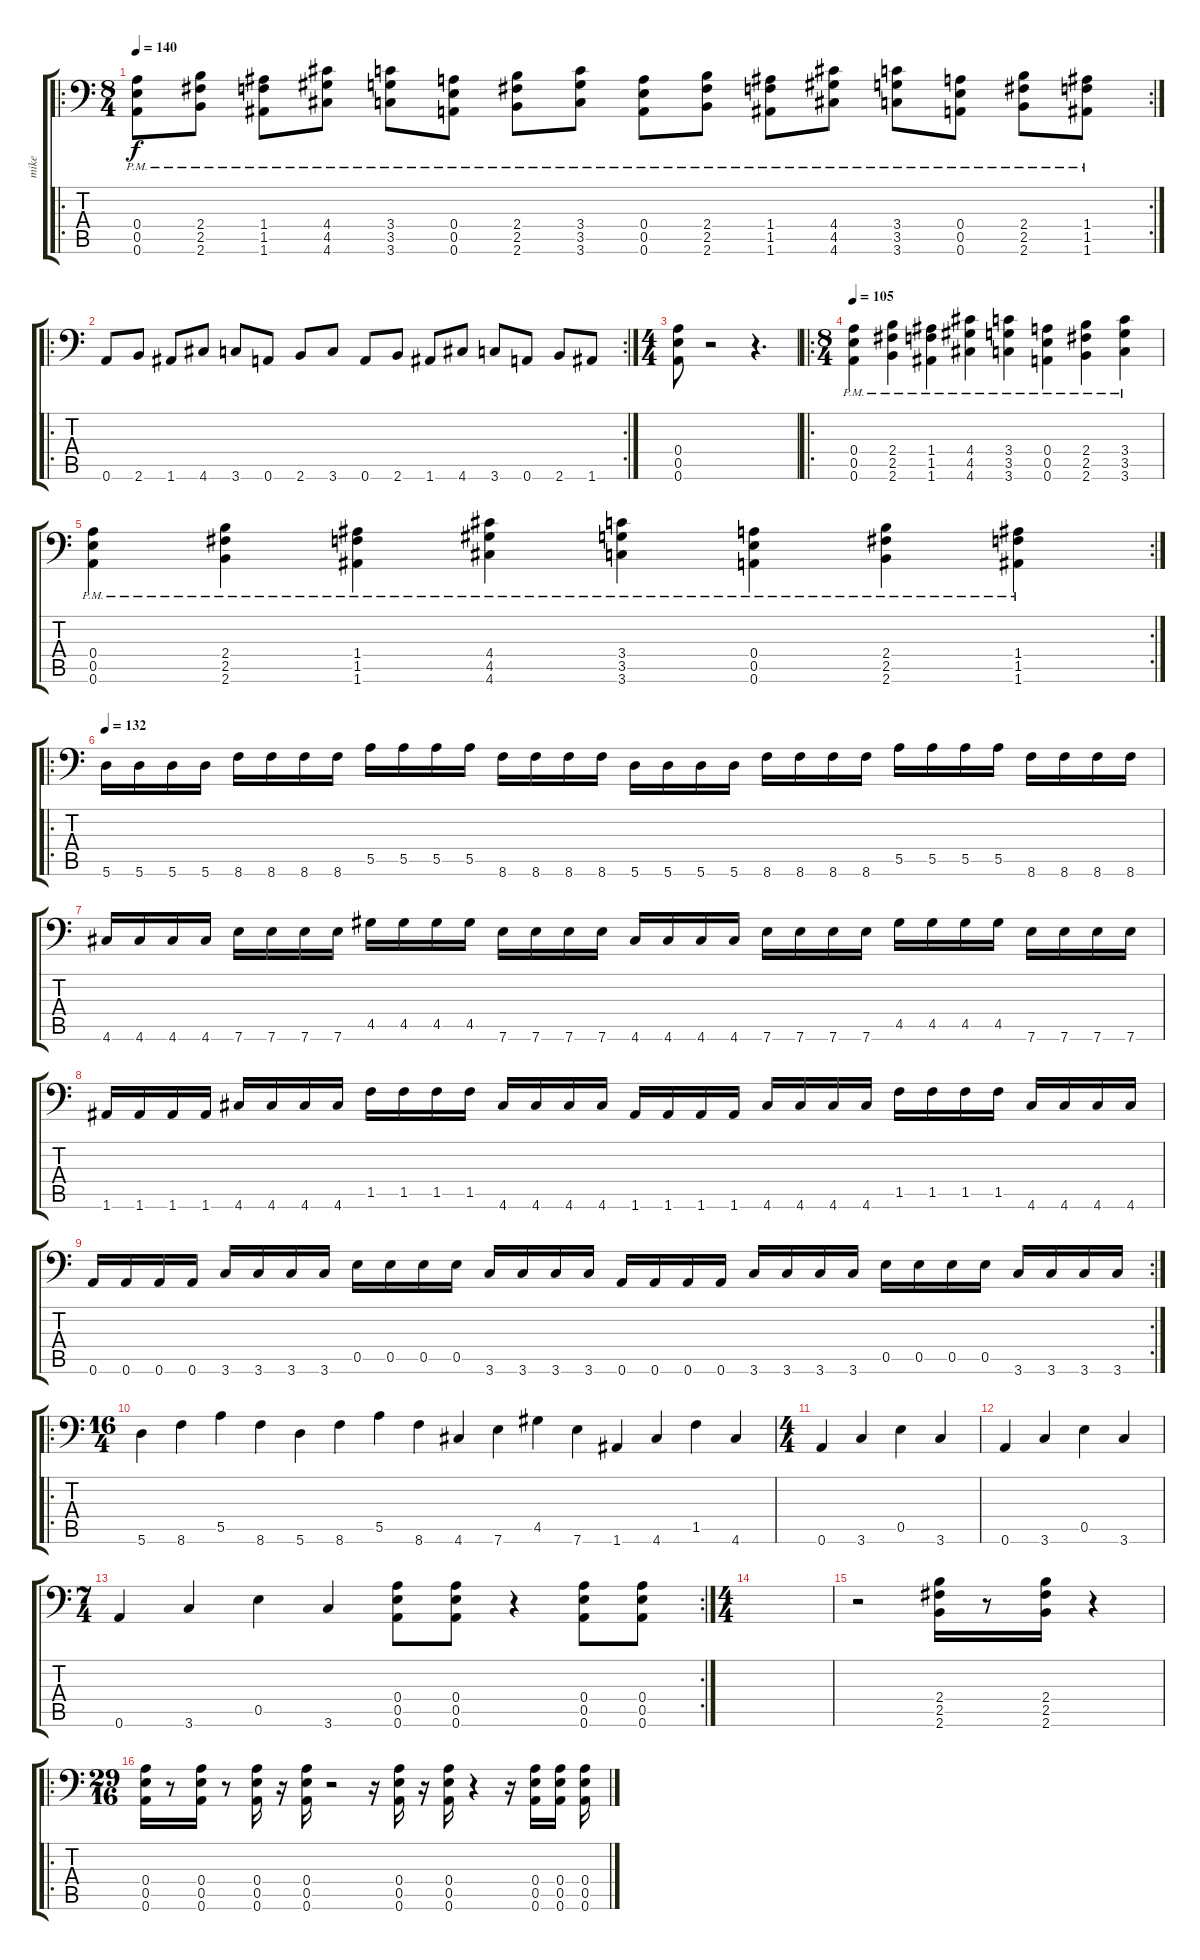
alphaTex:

\track ("mike" "mike") {instrument distortionguitar}
\staff {score tabs}
\tuning (B3 Gb3 D3 A2 E2 A1) {hide}
\ro
\rc 2
\ts (8 4)
\tempo 140
\clef f4
\ks c
(0.4{pm} 0.5{pm} 0.6{pm}).8{dy f instrument distortionguitar} (2.4{pm} 2.5{pm} 2.6{pm}).8 (1.4{pm} 1.5{pm} 1.6{pm}).8 (4.4{pm} 4.5{pm} 4.6{pm}).8 (3.4{pm} 3.5{pm} 3.6{pm}).8 (0.4{pm} 0.5{pm} 0.6{pm}).8 (2.4{pm} 2.5{pm} 2.6{pm}).8 (3.4{pm} 3.5{pm} 3.6{pm}).8 (0.4{pm} 0.5{pm} 0.6{pm}).8 (2.4{pm} 2.5{pm} 2.6{pm}).8 (1.4{pm} 1.5{pm} 1.6{pm}).8 (4.4{pm} 4.5{pm} 4.6{pm}).8 (3.4{pm} 3.5{pm} 3.6{pm}).8 (0.4{pm} 0.5{pm} 0.6{pm}).8 (2.4{pm} 2.5{pm} 2.6{pm}).8 (1.4{pm} 1.5{pm} 1.6{pm}).8 |
\ro
\rc 2
0.6.8 2.6.8 1.6.8 4.6.8 3.6.8 0.6.8 2.6.8 3.6.8 0.6.8 2.6.8 1.6.8 4.6.8 3.6.8 0.6.8 2.6.8 1.6.8 |
\ts (4 4)
(0.4 0.5 0.6).8 r.2 r.4{d} |
\ro
\ts (8 4)
\tempo 105
(0.4{pm} 0.5{pm} 0.6{pm}).4 (2.4{pm} 2.5{pm} 2.6{pm}).4 (1.4{pm} 1.5{pm} 1.6{pm}).4 (4.4{pm} 4.5{pm} 4.6{pm}).4 (3.4{pm} 3.5{pm} 3.6{pm}).4 (0.4{pm} 0.5{pm} 0.6{pm}).4 (2.4{pm} 2.5{pm} 2.6{pm}).4 (3.4{pm} 3.5{pm} 3.6{pm}).4 |
\rc 2
(0.4{pm} 0.5{pm} 0.6{pm}).4 (2.4{pm} 2.5{pm} 2.6{pm}).4 (1.4{pm} 1.5{pm} 1.6{pm}).4 (4.4{pm} 4.5{pm} 4.6{pm}).4 (3.4{pm} 3.5{pm} 3.6{pm}).4 (0.4{pm} 0.5{pm} 0.6{pm}).4 (2.4{pm} 2.5{pm} 2.6{pm}).4 (1.4{pm} 1.5{pm} 1.6{pm}).4 |
\ro
\tempo 132
5.6.16 5.6.16 5.6.16 5.6.16 8.6.16 8.6.16 8.6.16 8.6.16 5.5.16 5.5.16 5.5.16 5.5.16 8.6.16 8.6.16 8.6.16 8.6.16 5.6.16 5.6.16 5.6.16 5.6.16 8.6.16 8.6.16 8.6.16 8.6.16 5.5.16 5.5.16 5.5.16 5.5.16 8.6.16 8.6.16 8.6.16 8.6.16 |
4.6.16 4.6.16 4.6.16 4.6.16 7.6.16 7.6.16 7.6.16 7.6.16 4.5.16 4.5.16 4.5.16 4.5.16 7.6.16 7.6.16 7.6.16 7.6.16 4.6.16 4.6.16 4.6.16 4.6.16 7.6.16 7.6.16 7.6.16 7.6.16 4.5.16 4.5.16 4.5.16 4.5.16 7.6.16 7.6.16 7.6.16 7.6.16 |
1.6.16 1.6.16 1.6.16 1.6.16 4.6.16 4.6.16 4.6.16 4.6.16 1.5.16 1.5.16 1.5.16 1.5.16 4.6.16 4.6.16 4.6.16 4.6.16 1.6.16 1.6.16 1.6.16 1.6.16 4.6.16 4.6.16 4.6.16 4.6.16 1.5.16 1.5.16 1.5.16 1.5.16 4.6.16 4.6.16 4.6.16 4.6.16 |
\rc 2
0.6.16 0.6.16 0.6.16 0.6.16 3.6.16 3.6.16 3.6.16 3.6.16 0.5.16 0.5.16 0.5.16 0.5.16 3.6.16 3.6.16 3.6.16 3.6.16 0.6.16 0.6.16 0.6.16 0.6.16 3.6.16 3.6.16 3.6.16 3.6.16 0.5.16 0.5.16 0.5.16 0.5.16 3.6.16 3.6.16 3.6.16 3.6.16 |
\ro
\ts (16 4)
5.6.4 8.6.4 5.5.4 8.6.4 5.6.4 8.6.4 5.5.4 8.6.4 4.6.4 7.6.4 4.5.4 7.6.4 1.6.4 4.6.4 1.5.4 4.6.4 |
\ts (4 4)
0.6.4 3.6.4 0.5.4 3.6.4 |
0.6.4 3.6.4 0.5.4 3.6.4 |
\rc 2
\ts (7 4)
0.6.4 3.6.4 0.5.4 3.6.4 (0.4 0.5 0.6).8 (0.4 0.5 0.6).8 r.4 (0.4 0.5 0.6).8 (0.4 0.5 0.6).8 |
\ts (4 4)
|
r.2 (2.4 2.5 2.6).16 r.8 (2.4 2.5 2.6).16 r.4 |
\ro
\ts (29 16)
(0.4 0.5 0.6).16 r.8 (0.4 0.5 0.6).16 r.8 (0.4 0.5 0.6).16 r.16 (0.4 0.5 0.6).16 r.2 r.16 (0.4 0.5 0.6).16 r.16 (0.4 0.5 0.6).16 r.4 r.16 (0.4 0.5 0.6).16 (0.4 0.5 0.6).16 (0.4 0.5 0.6).16
